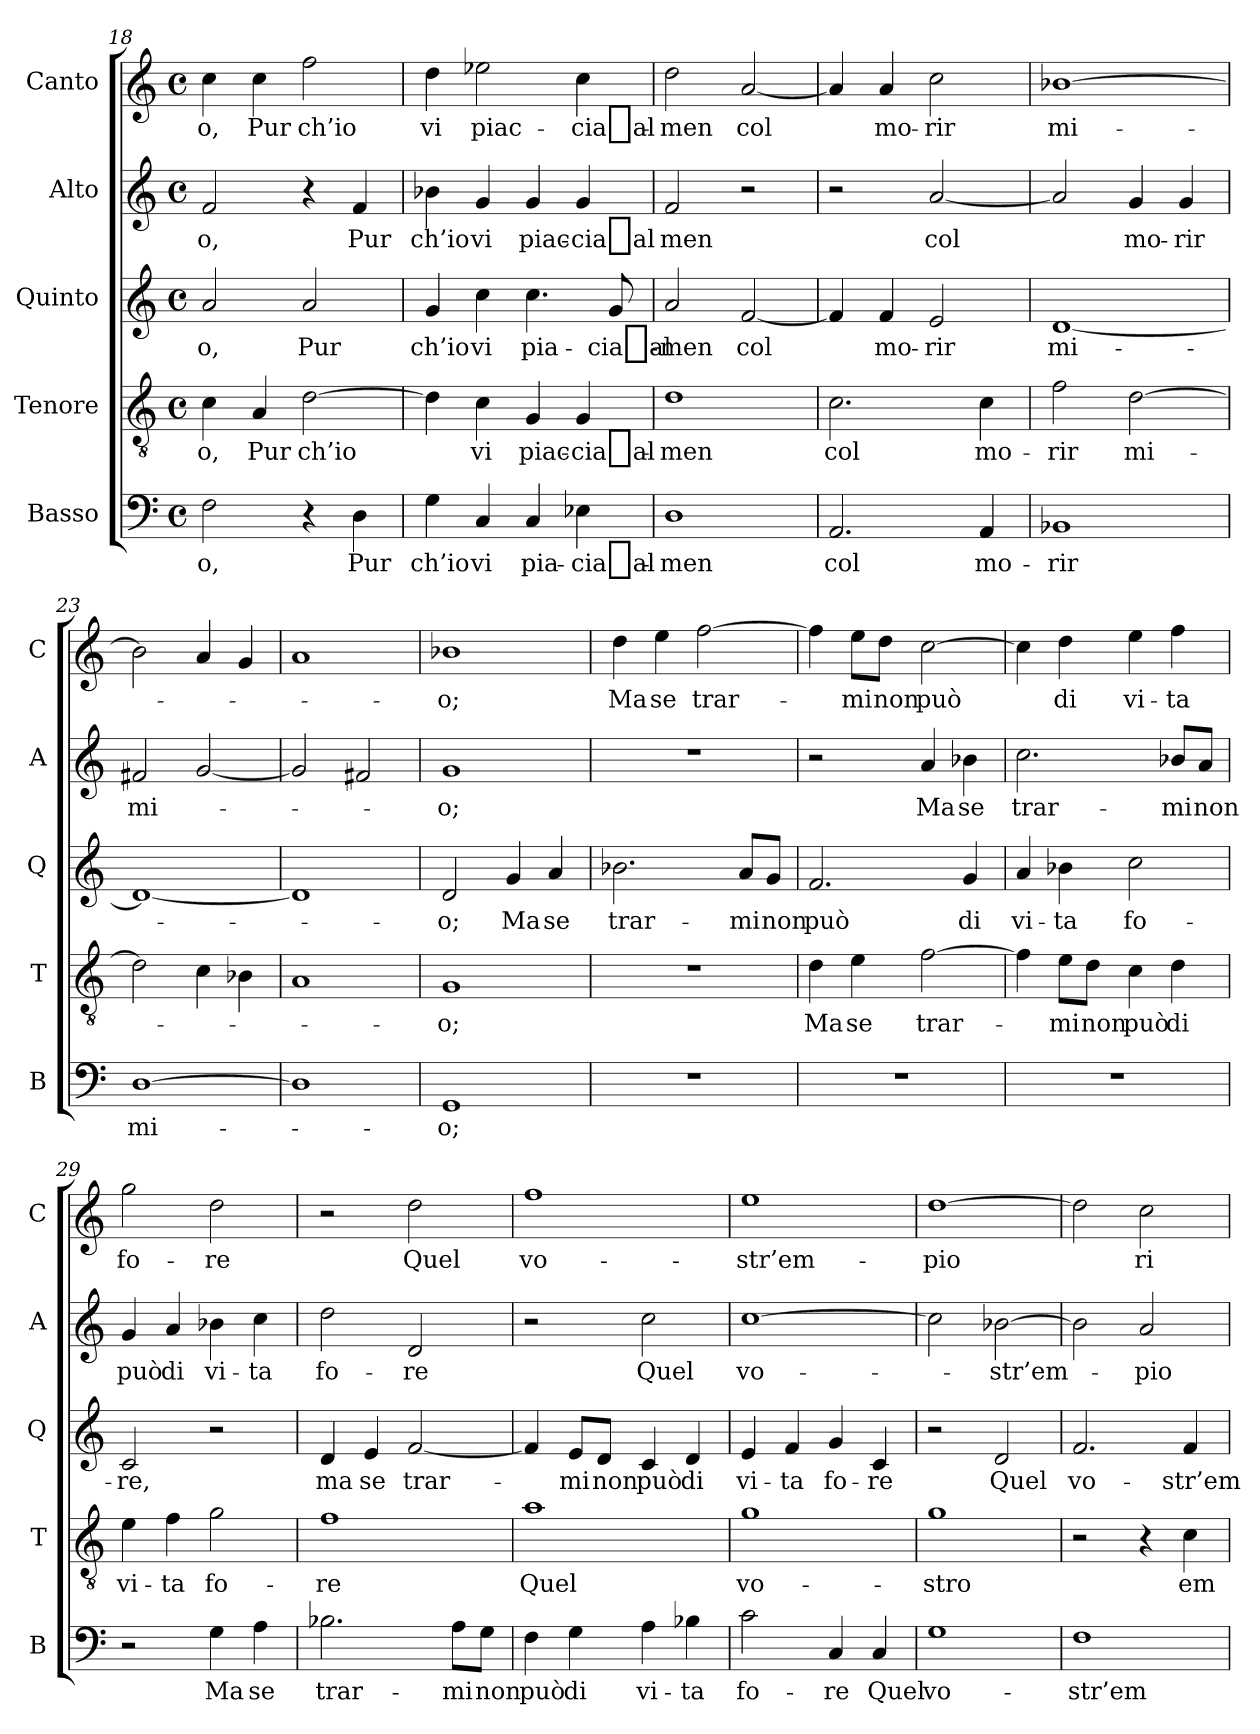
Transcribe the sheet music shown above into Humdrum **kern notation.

**kern	**text	**kern	**text	**kern	**text	**kern	**text	**kern	**text
*part5	*part5	*part4	*part4	*part3	*part3	*part2	*part2	*part1	*part1
*staff5	*staff5	*staff4	*staff4	*staff3	*staff3	*staff2	*staff2	*staff1	*staff1
*I"Basso	*	*I"Tenore	*	*I"Quinto	*	*I"Alto	*	*I"Canto	*
*I'B	*	*I'T	*	*I'Q	*	*I'A	*	*I'C	*
*clefF4	*	*clefGv2	*	*clefG2	*	*clefG2	*	*clefG2	*
*k[]	*	*k[]	*	*k[]	*	*k[]	*	*k[]	*
*C:	*	*C:	*	*C:	*	*C:	*	*C:	*
*M4/4	*	*M4/4	*	*M4/4	*	*M4/4	*	*M4/4	*
*met(c)	*	*met(c)	*	*met(c)	*	*met(c)	*	*met(c)	*
=18	=18	=18	=18	=18	=18	=18	=18	=18	=18
2F	-o,	4c	-o,	2a	-o,	2f	-o,	4cc	-o,
.	.	4A	-Pur	.	.	.	.	4cc	-Pur
4r	.	[2d	-ch’io	2a	-Pur	4r	.	2ff	-ch’io
4D	-Pur	.	.	.	.	4f	-Pur	.	.
!!LO:PB:g=z
=19	=19	=19	=19	=19	=19	=19	=19	=19	=19
4G	-ch’io	4d]	.	4g	-ch’io	4b-X	-ch’io	4dd	-vi
4C	-vi	4c	-vi	4cc	-vi	4g	-vi	2ee-X	piac-
4C	pia-	4G	piac-	4.cc	pia-	4g	piac-	.	.
4E-X	cia_al-	4G	cia_al-	.	.	4g	-cia_al	4cc	cia_al-
.	.	.	.	8g	cia_al-	.	.	.	.
=20	=20	=20	=20	=20	=20	=20	=20	=20	=20
1D	-men	1d	-men	2a	-men	2f	-men	2dd	-men
.	.	.	.	[2f	-col	2r	.	[2a	-col
=21	=21	=21	=21	=21	=21	=21	=21	=21	=21
2.AA	-col	2.c	-col	4f]	.	2r	.	4a]	.
.	.	.	.	4f	mo-	.	.	4a	mo-
.	.	.	.	2e	-rir	[2a	-col	2cc	-rir
4AA	mo-	4c	mo-	.	.	.	.	.	.
=22	=22	=22	=22	=22	=22	=22	=22	=22	=22
1BB-X	-rir	2f	-rir	[1d	mi-	2a]	.	[1b-X	mi-
.	.	[2d	mi-	.	.	4g	mo-	.	.
.	.	.	.	.	.	4g	-rir	.	.
=23	=23	=23	=23	=23	=23	=23	=23	=23	=23
[1D	mi-	2d]	.	1d_	.	2f#X	mi-	2b-]	.
.	.	4c	.	.	.	[2g	.	4a	.
.	.	4B-X	.	.	.	.	.	4g	.
=24	=24	=24	=24	=24	=24	=24	=24	=24	=24
1D]	.	1A	.	1d]	.	2g]	.	1a	.
.	.	.	.	.	.	2f#X	.	.	.
=25	=25	=25	=25	=25	=25	=25	=25	=25	=25
1GG	-o;	1G	-o;	2d	-o;	1g	-o;	1b-X	-o;
.	.	.	.	4g	-Ma	.	.	.	.
.	.	.	.	4a	-se	.	.	.	.
=26	=26	=26	=26	=26	=26	=26	=26	=26	=26
1r	.	1r	.	2.b-X	trar-	1r	.	4dd	-Ma
.	.	.	.	.	.	.	.	4ee	-se
.	.	.	.	.	.	.	.	[2ff	trar-
.	.	.	.	8a/L	-mi	.	.	.	.
.	.	.	.	8g/J	-non	.	.	.	.
!!LO:LB:g=z
=27	=27	=27	=27	=27	=27	=27	=27	=27	=27
1r	.	4d	-Ma	2.f	-può	2r	.	4ff]	.
.	.	4e	-se	.	.	.	.	8ee\L	-mi
.	.	.	.	.	.	.	.	8dd\J	-non
.	.	[2f	trar-	.	.	4a	-Ma	[2cc	-può
.	.	.	.	4g	-di	4b-X	-se	.	.
=28	=28	=28	=28	=28	=28	=28	=28	=28	=28
1r	.	4f]	.	4a	vi-	2.cc	trar-	4cc]	.
.	.	8e\L	-mi	4b-X	-ta	.	.	4dd	-di
.	.	8d\J	-non	.	.	.	.	.	.
.	.	4c	-può	2cc	fo-	.	.	4ee	vi-
.	.	4d	-di	.	.	8b-X/L	-mi	4ff	-ta
.	.	.	.	.	.	8a/J	-non	.	.
=29	=29	=29	=29	=29	=29	=29	=29	=29	=29
2r	.	4e	vi-	2c	-re,	4g	-può	2gg	fo-
.	.	4f	-ta	.	.	4a	-di	.	.
4G	-Ma	2g	fo-	2r	.	4b-X	vi-	2dd	-re
4A	-se	.	.	.	.	4cc	-ta	.	.
=30	=30	=30	=30	=30	=30	=30	=30	=30	=30
2.B-X	trar-	1f	-re	4d	-ma	2dd	fo-	2r	.
.	.	.	.	4e	-se	.	.	.	.
.	.	.	.	[2f	trar-	2d	-re	2dd	-Quel
8A\L	-mi	.	.	.	.	.	.	.	.
8G\J	-non	.	.	.	.	.	.	.	.
=31	=31	=31	=31	=31	=31	=31	=31	=31	=31
4F	-può	1a	-Quel	4f]	.	2r	.	1ff	vo-
4G	-di	.	.	8e/L	-mi	.	.	.	.
.	.	.	.	8d/J	-non	.	.	.	.
4A	vi-	.	.	4c	-può	2cc	-Quel	.	.
4B-X	-ta	.	.	4d	-di	.	.	.	.
=32	=32	=32	=32	=32	=32	=32	=32	=32	=32
2c	fo-	1g	vo-	4e	vi-	[1cc	vo-	1ee	str’em-
.	.	.	.	4f	-ta	.	.	.	.
4C	-re	.	.	4g	fo-	.	.	.	.
4C	-Quel	.	.	4c	-re	.	.	.	.
!!LO:PB:g=z
=33	=33	=33	=33	=33	=33	=33	=33	=33	=33
1G	vo-	1g	-stro	2r	.	2cc]	.	[1dd	-pio
.	.	.	.	2d	-Quel	[2b-X	str’em-	.	.
=34	=34	=34	=34	=34	=34	=34	=34	=34	=34
1F	str’em-	2r	.	2.f	vo-	2b-]	.	2dd]	.
.	.	4r	.	.	.	2a	-pio	2cc	ri-
.	.	4c	em-	4f	str’em-	.	.	.	.
=	=	=	=	=	=	=	=	=	=
*-	*-	*-	*-	*-	*-	*-	*-	*-	*-
